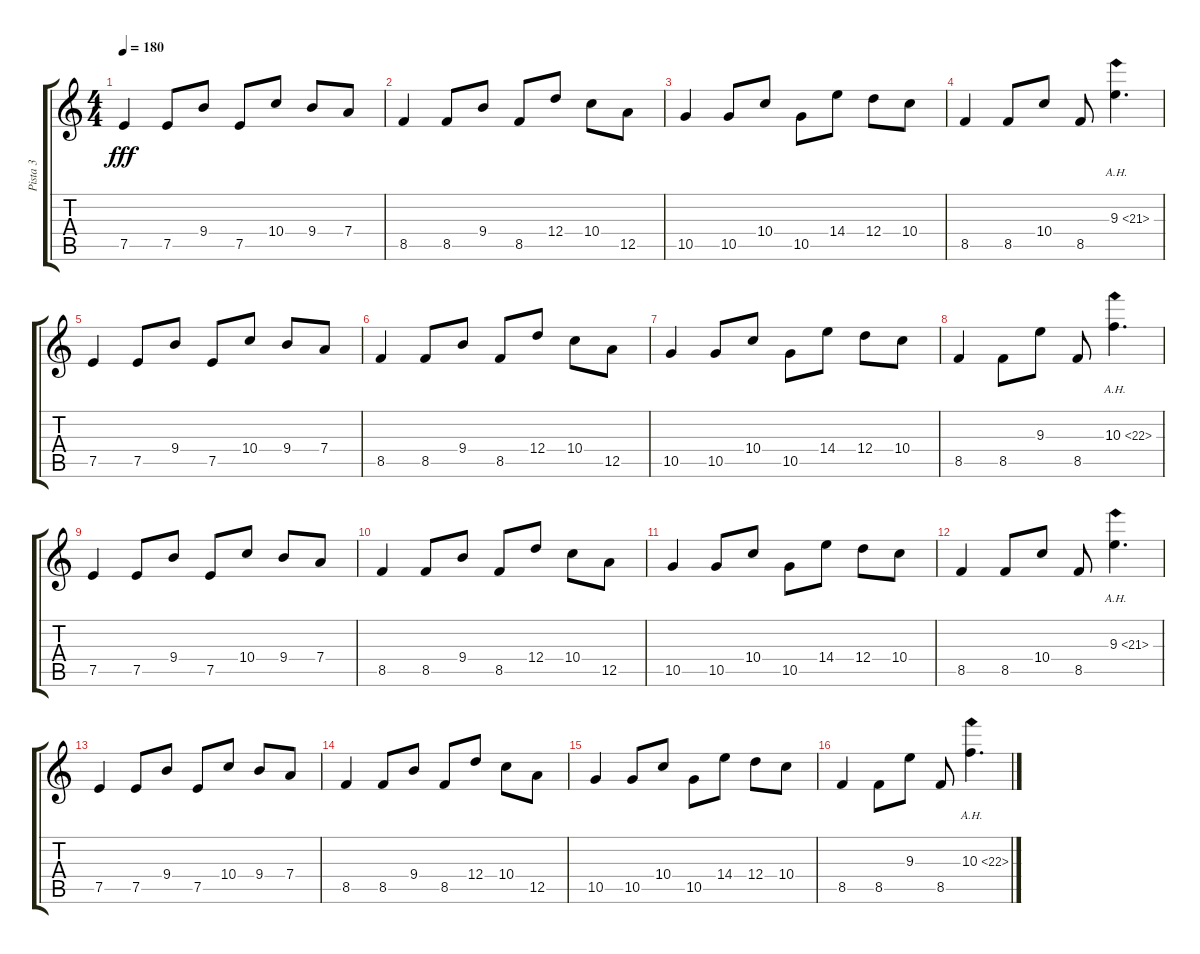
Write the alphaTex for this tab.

\track ("Pista 3" "Pista 3") {instrument distortionguitar}
\staff {score tabs}
\tuning (E4 B3 G3 D3 A2 E2) {hide}
\ts (4 4)
\tempo 180
\clef g2
\ks c
7.5.4{dy fff} 7.5.8 9.4.8 7.5.8 10.4.8 9.4.8 7.4.8 |
8.5.4 8.5.8 9.4.8 8.5.8 12.4.8 10.4.8 12.5.8 |
10.5.4 10.5.8 10.4.8 10.5.8 14.4.8 12.4.8 10.4.8 |
8.5.4 8.5.8 10.4.8 8.5.8 9.3{ah 12}.4{d} |
7.5.4 7.5.8 9.4.8 7.5.8 10.4.8 9.4.8 7.4.8 |
8.5.4 8.5.8 9.4.8 8.5.8 12.4.8 10.4.8 12.5.8 |
10.5.4 10.5.8 10.4.8 10.5.8 14.4.8 12.4.8 10.4.8 |
8.5.4 8.5.8 9.3.8 8.5.8 10.3{ah 12}.4{d} |
7.5.4 7.5.8 9.4.8 7.5.8 10.4.8 9.4.8 7.4.8 |
8.5.4 8.5.8 9.4.8 8.5.8 12.4.8 10.4.8 12.5.8 |
10.5.4 10.5.8 10.4.8 10.5.8 14.4.8 12.4.8 10.4.8 |
8.5.4 8.5.8 10.4.8 8.5.8 9.3{ah 12}.4{d} |
7.5.4 7.5.8 9.4.8 7.5.8 10.4.8 9.4.8 7.4.8 |
8.5.4 8.5.8 9.4.8 8.5.8 12.4.8 10.4.8 12.5.8 |
10.5.4 10.5.8 10.4.8 10.5.8 14.4.8 12.4.8 10.4.8 |
8.5.4 8.5.8 9.3.8 8.5.8 10.3{ah 12}.4{d}
